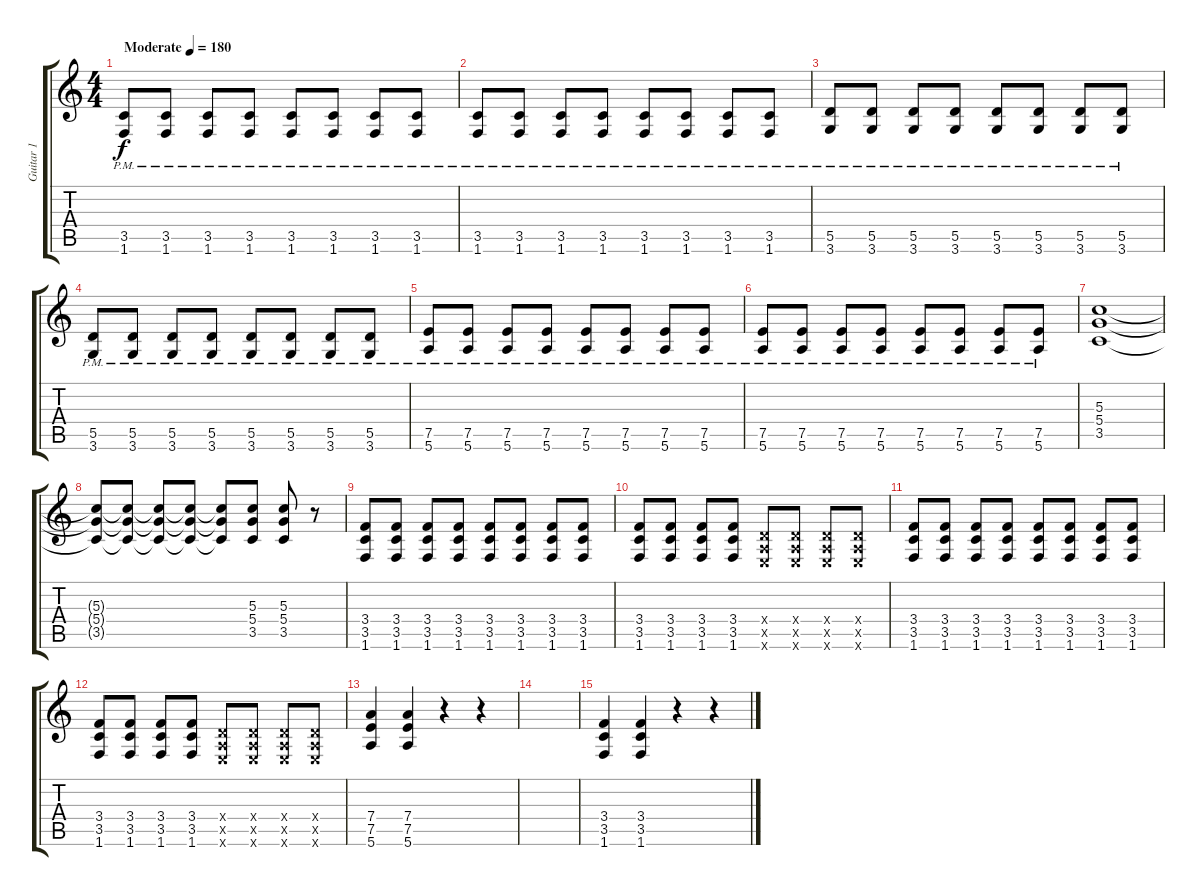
\track ("Guitar 1" "Guitar 1") {instrument distortionguitar}
\staff {score tabs}
\tuning (E4 B3 G3 D3 A2 E2) {hide}
\ts (4 4)
\tempo (180 "Moderate")
\clef g2
\ks c
(3.5{pm} 1.6{pm}).8{dy f instrument distortionguitar} (3.5{pm} 1.6{pm}).8 (3.5{pm} 1.6{pm}).8 (3.5{pm} 1.6{pm}).8 (3.5{pm} 1.6{pm}).8 (3.5{pm} 1.6{pm}).8 (3.5{pm} 1.6{pm}).8 (3.5{pm} 1.6{pm}).8 |
(3.5{pm} 1.6{pm}).8 (3.5{pm} 1.6{pm}).8 (3.5{pm} 1.6{pm}).8 (3.5{pm} 1.6{pm}).8 (3.5{pm} 1.6{pm}).8 (3.5{pm} 1.6{pm}).8 (3.5{pm} 1.6{pm}).8 (3.5{pm} 1.6{pm}).8 |
(5.5{pm} 3.6{pm}).8 (5.5{pm} 3.6{pm}).8 (5.5{pm} 3.6{pm}).8 (5.5{pm} 3.6{pm}).8 (5.5{pm} 3.6{pm}).8 (5.5{pm} 3.6{pm}).8 (5.5{pm} 3.6{pm}).8 (5.5{pm} 3.6{pm}).8 |
(5.5{pm} 3.6{pm}).8 (5.5{pm} 3.6{pm}).8 (5.5{pm} 3.6{pm}).8 (5.5{pm} 3.6{pm}).8 (5.5{pm} 3.6{pm}).8 (5.5{pm} 3.6{pm}).8 (5.5{pm} 3.6{pm}).8 (5.5{pm} 3.6{pm}).8 |
(7.5{pm} 5.6{pm}).8 (7.5{pm} 5.6{pm}).8 (7.5{pm} 5.6{pm}).8 (7.5{pm} 5.6{pm}).8 (7.5{pm} 5.6{pm}).8 (7.5{pm} 5.6{pm}).8 (7.5{pm} 5.6{pm}).8 (7.5{pm} 5.6{pm}).8 |
(7.5{pm} 5.6{pm}).8 (7.5{pm} 5.6{pm}).8 (7.5{pm} 5.6{pm}).8 (7.5{pm} 5.6{pm}).8 (7.5{pm} 5.6{pm}).8 (7.5{pm} 5.6{pm}).8 (7.5{pm} 5.6{pm}).8 (7.5{pm} 5.6{pm}).8 |
(5.3 5.4 3.5).1 |
(5.3{t} 5.4{t} 3.5{t}).8 (5.3{t} 5.4{t} 3.5{t}).8 (5.3{t} 5.4{t} 3.5{t}).8 (5.3{t} 5.4{t} 3.5{t}).8 (5.3{t} 5.4{t} 3.5{t}).8 (5.3 5.4 3.5).8 (5.3 5.4 3.5).8 r.8 |
(3.4 3.5 1.6).8 (3.4 3.5 1.6).8 (3.4 3.5 1.6).8 (3.4 3.5 1.6).8 (3.4 3.5 1.6).8 (3.4 3.5 1.6).8 (3.4 3.5 1.6).8 (3.4 3.5 1.6).8 |
(3.4 3.5 1.6).8 (3.4 3.5 1.6).8 (3.4 3.5 1.6).8 (3.4 3.5 1.6).8 (0.4{x} 0.5{x} 0.6{x}).8 (0.4{x} 0.5{x} 0.6{x}).8 (0.4{x} 0.5{x} 0.6{x}).8 (0.4{x} 0.5{x} 0.6{x}).8 |
(3.4 3.5 1.6).8 (3.4 3.5 1.6).8 (3.4 3.5 1.6).8 (3.4 3.5 1.6).8 (3.4 3.5 1.6).8 (3.4 3.5 1.6).8 (3.4 3.5 1.6).8 (3.4 3.5 1.6).8 |
(3.4 3.5 1.6).8 (3.4 3.5 1.6).8 (3.4 3.5 1.6).8 (3.4 3.5 1.6).8 (0.4{x} 0.5{x} 0.6{x}).8 (0.4{x} 0.5{x} 0.6{x}).8 (0.4{x} 0.5{x} 0.6{x}).8 (0.4{x} 0.5{x} 0.6{x}).8 |
(7.4 7.5 5.6).4 (7.4 7.5 5.6).4 r.4 r.4 |
|
(3.4 3.5 1.6).4 (3.4 3.5 1.6).4 r.4 r.4
